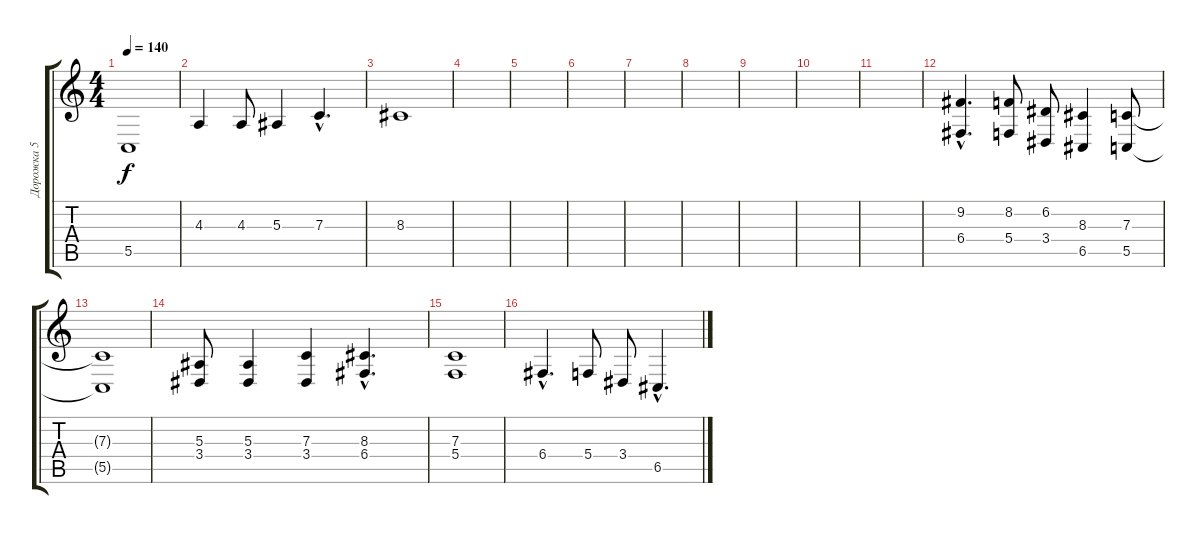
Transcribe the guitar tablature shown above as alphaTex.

\track ("Дорожка 5" "Дорожка 5") {instrument harpsichord}
\staff {score tabs}
\tuning (D4 A3 F3 C3 G2 D2) {hide}
\ts (4 4)
\tempo 140
\clef g2
\ks c
5.5.1{dy f} |
4.3.4 4.3.8 5.3.4 7.3{hac}.4{d} |
8.3.1 |
|
|
|
|
|
|
|
|
(9.2{hac} 6.4{hac}).4{d} (8.2 5.4).8 (6.2 3.4).8 (8.3 6.5).4 (7.3 5.5).8 |
(7.3{t} 5.5{t}).1 |
(5.3 3.4).8 (5.3 3.4).4 (7.3 3.4).4 (8.3{hac} 6.4{hac}).4{d} |
(7.3 5.4).1 |
6.4{hac}.4{d} 5.4.8 3.4.8 6.5{hac}.4{d}
